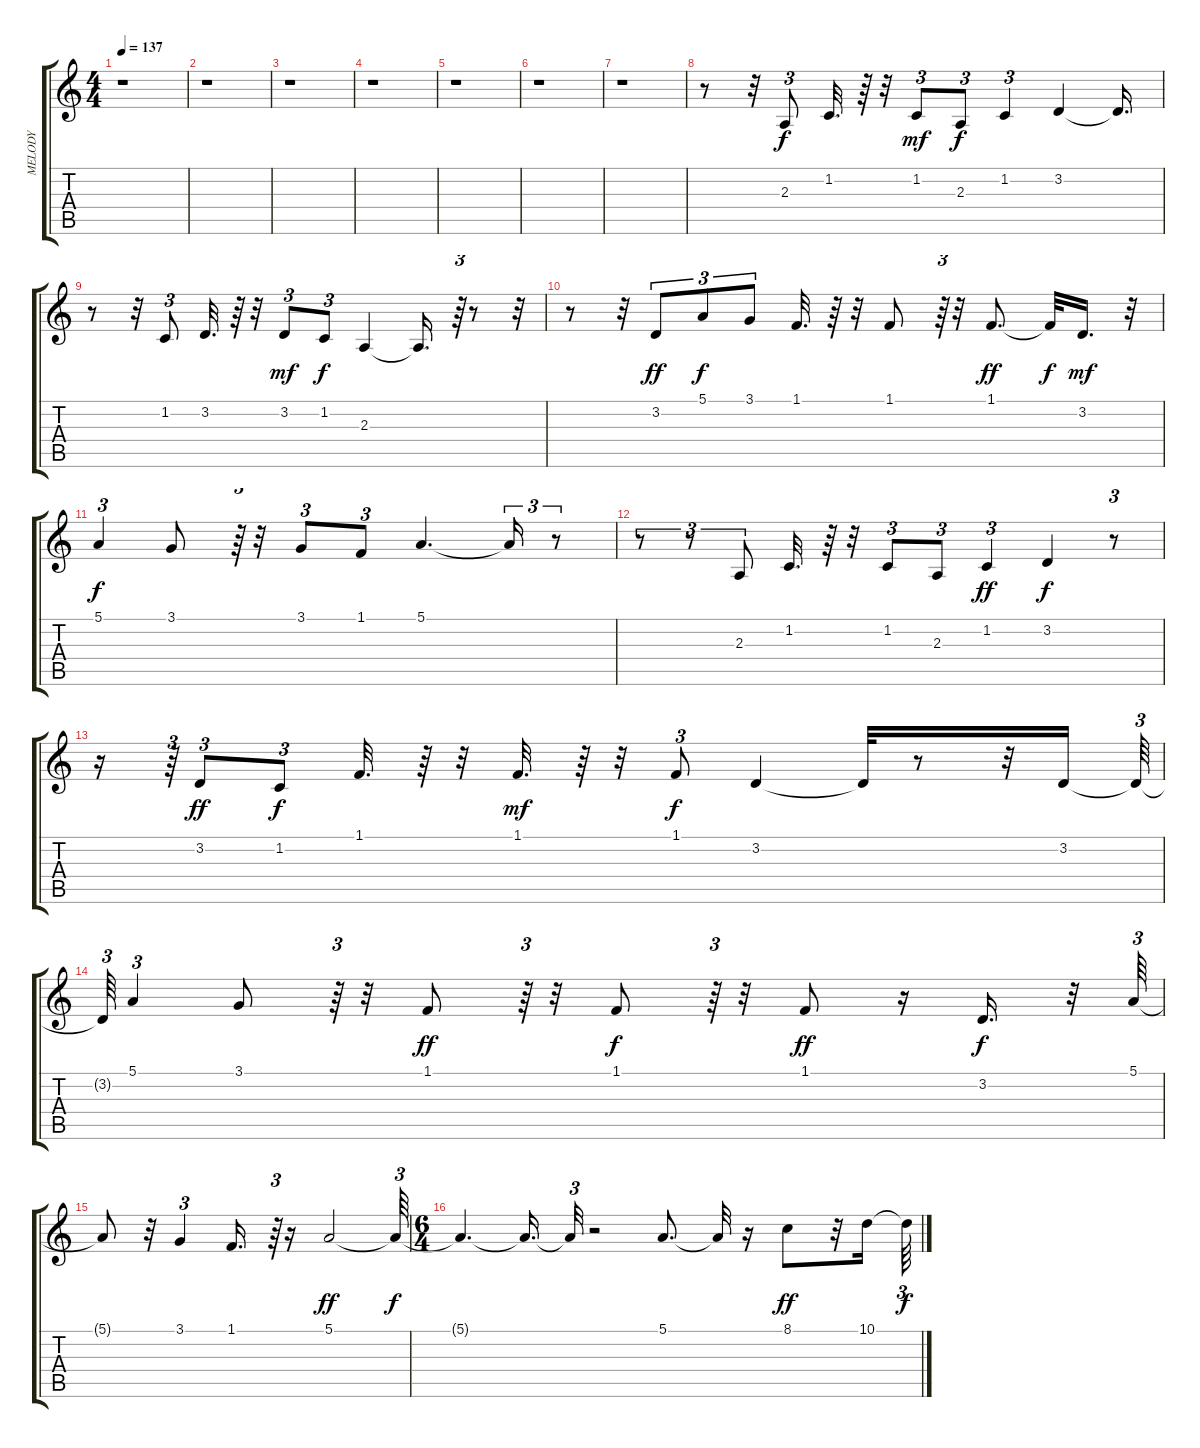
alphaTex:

\track ("MELODY" "MELODY") {instrument harmonica}
\staff {score tabs}
\tuning (E4 B3 G3 D3 A2 E2) {hide}
\ts (4 4)
\tempo 137
\clef g2
\ks c
r.1{dy f} |
r.1 |
r.1 |
r.1 |
r.1 |
r.1 |
r.1 |
r.8 r.32 2.3.8{tu (3 2)} 1.2.32{d} r.64 r.32 1.2.8{tu (3 2) dy mf} 2.3.8{tu (3 2) dy f} 1.2.4{tu (3 2)} 3.2.4 3.2{t}.16{d} |
r.8 r.32 1.2.8{tu (3 2)} 3.2.32{d} r.64 r.32 3.2.8{tu (3 2) dy mf} 1.2.8{tu (3 2) dy f} 2.3.4 2.3{t}.16{d} r.64{tu (3 2)} r.8 r.32 |
r.8 r.32 3.2.8{tu (3 2) dy ff} 5.1.8{tu (3 2) dy f} 3.1.8{tu (3 2)} 1.1.32{d} r.64 r.32 1.1.8 r.64{tu (3 2)} r.32 1.1.8{d dy ff} 1.1{t}.32{dy f} 3.2.16{d dy mf} r.32 |
5.1.4{tu (3 2) dy f} 3.1.8 r.64{tu (3 2)} r.32 3.1.8{tu (3 2)} 1.1.8{tu (3 2)} 5.1.4{d} 5.1{t}.16{tu (3 2)} r.8{tu (3 2)} |
r.8{tu (3 2)} r.8{tu (3 2)} 2.3.8{tu (3 2)} 1.2.32{d} r.64 r.32 1.2.8{tu (3 2)} 2.3.8{tu (3 2)} 1.2.4{tu (3 2) dy ff} 3.2.4{dy f} r.8{tu (3 2)} |
r.16 r.64{tu (3 2)} 3.2.8{tu (3 2) dy ff} 1.2.8{tu (3 2) dy f} 1.1.32{d} r.64 r.32 1.1.32{d dy mf} r.64 r.32 1.1.8{tu (3 2) dy f} 3.2.4 3.2{t}.32 r.8 r.32 3.2.16 3.2{t}.64{tu (3 2)} |
3.2{t}.64{tu (3 2)} 5.1.4{tu (3 2)} 3.1.8 r.64{tu (3 2)} r.32 1.1.8{dy ff} r.64{tu (3 2)} r.32 1.1.8{dy f} r.64{tu (3 2)} r.32 1.1.8{dy ff} r.16 3.2.16{d dy f} r.32 5.1.64{tu (3 2)} |
5.1{t}.8 r.32 3.1.4{tu (3 2)} 1.1.16{d} r.64{tu (3 2)} r.16 5.1.2{dy ff} 5.1{t}.64{tu (3 2) dy f} |
\ts (6 4)
5.1{t}.4{d} 5.1{t}.16{d} 5.1{t}.32{tu (3 2)} r.2 5.1.8{d} 5.1{t}.32 r.16 8.1.8{dy ff} r.32 10.1.16 10.1{t}.64{tu (3 2) dy f}
